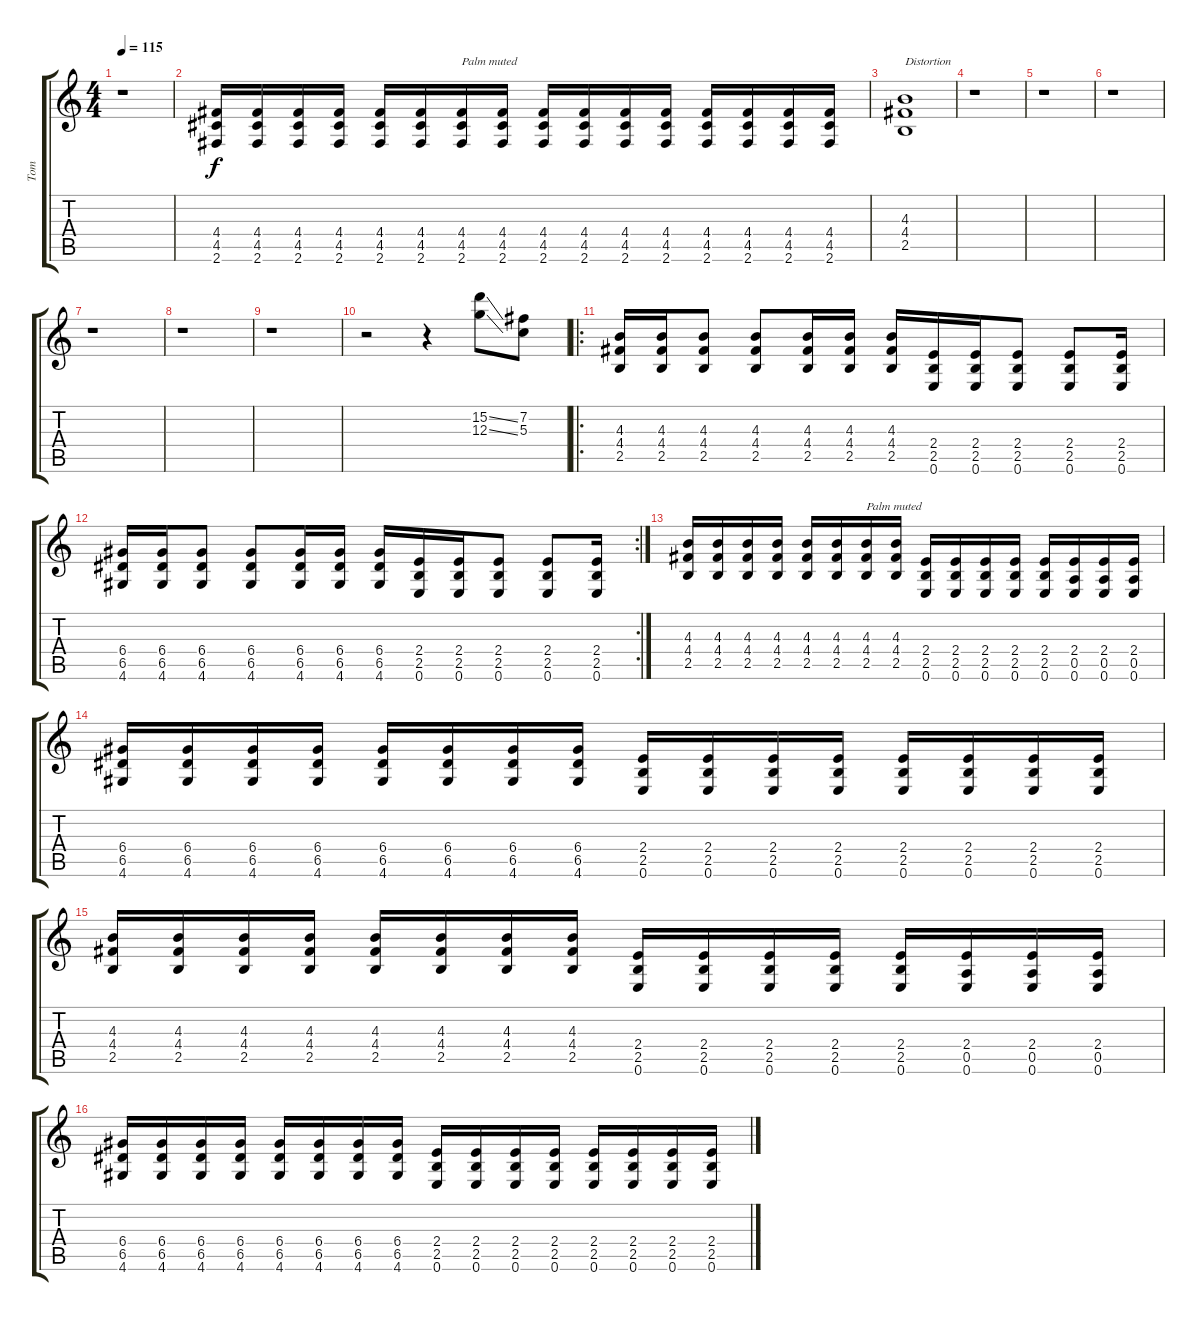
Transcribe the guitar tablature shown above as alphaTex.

\track ("Tom" "Tom") {instrument distortionguitar}
\staff {score tabs}
\tuning (E4 B3 G3 D3 A2 E2) {hide}
\ts (4 4)
\tempo 115
\clef g2
\ks c
r.1{dy f instrument distortionguitar} |
(4.4 4.5 2.6).16{instrument electricguitarmuted} (4.4 4.5 2.6).16 (4.4 4.5 2.6).16 (4.4 4.5 2.6).16 (4.4 4.5 2.6).16 (4.4 4.5 2.6).16 (4.4 4.5 2.6).16{txt "Palm muted"} (4.4 4.5 2.6).16 (4.4 4.5 2.6).16 (4.4 4.5 2.6).16 (4.4 4.5 2.6).16 (4.4 4.5 2.6).16 (4.4 4.5 2.6).16 (4.4 4.5 2.6).16 (4.4 4.5 2.6).16 (4.4 4.5 2.6).16 |
(4.3 4.4 2.5).1{txt "Distortion" instrument distortionguitar} |
r.1 |
r.1 |
r.1 |
r.1 |
r.1 |
r.1 |
r.2 r.4 (15.2{ss} 12.3{ss}).8 (7.2 5.3).8 |
\ro
(4.3 4.4 2.5).16 (4.3 4.4 2.5).16 (4.3 4.4 2.5).8 (4.3 4.4 2.5).8 (4.3 4.4 2.5).16 (4.3 4.4 2.5).16 (4.3 4.4 2.5).16 (2.4 2.5 0.6).16 (2.4 2.5 0.6).16 (2.4 2.5 0.6).8 (2.4 2.5 0.6).8 (2.4 2.5 0.6).16 |
\rc 2
(6.4 6.5 4.6).16 (6.4 6.5 4.6).16 (6.4 6.5 4.6).8 (6.4 6.5 4.6).8 (6.4 6.5 4.6).16 (6.4 6.5 4.6).16 (6.4 6.5 4.6).16 (2.4 2.5 0.6).16 (2.4 2.5 0.6).16 (2.4 2.5 0.6).8 (2.4 2.5 0.6).8 (2.4 2.5 0.6).16 |
(4.3 4.4 2.5).16{instrument electricguitarmuted} (4.3 4.4 2.5).16 (4.3 4.4 2.5).16 (4.3 4.4 2.5).16 (4.3 4.4 2.5).16 (4.3 4.4 2.5).16 (4.3 4.4 2.5).16{txt "Palm muted"} (4.3 4.4 2.5).16 (2.4 2.5 0.6).16 (2.4 2.5 0.6).16 (2.4 2.5 0.6).16 (2.4 2.5 0.6).16 (2.4 2.5 0.6).16 (2.4 0.5 0.6).16 (2.4 0.5 0.6).16 (2.4 0.5 0.6).16 |
(6.4 6.5 4.6).16 (6.4 6.5 4.6).16 (6.4 6.5 4.6).16 (6.4 6.5 4.6).16{instrument electricguitarmuted} (6.4 6.5 4.6).16 (6.4 6.5 4.6).16 (6.4 6.5 4.6).16 (6.4 6.5 4.6).16 (2.4 2.5 0.6).16 (2.4 2.5 0.6).16 (2.4 2.5 0.6).16 (2.4 2.5 0.6).16 (2.4 2.5 0.6).16 (2.4 2.5 0.6).16 (2.4 2.5 0.6).16 (2.4 2.5 0.6).16 |
(4.3 4.4 2.5).16 (4.3 4.4 2.5).16 (4.3 4.4 2.5).16 (4.3 4.4 2.5).16 (4.3 4.4 2.5).16 (4.3 4.4 2.5).16{instrument electricguitarmuted} (4.3 4.4 2.5).16 (4.3 4.4 2.5).16 (2.4 2.5 0.6).16 (2.4 2.5 0.6).16 (2.4 2.5 0.6).16 (2.4 2.5 0.6).16 (2.4 2.5 0.6).16 (2.4 0.5 0.6).16 (2.4 0.5 0.6).16 (2.4 0.5 0.6).16 |
(6.4 6.5 4.6).16 (6.4 6.5 4.6).16 (6.4 6.5 4.6).16 (6.4 6.5 4.6).16 (6.4 6.5 4.6).16 (6.4 6.5 4.6).16{instrument electricguitarmuted} (6.4 6.5 4.6).16 (6.4 6.5 4.6).16 (2.4 2.5 0.6).16 (2.4 2.5 0.6).16 (2.4 2.5 0.6).16 (2.4 2.5 0.6).16 (2.4 2.5 0.6).16 (2.4 2.5 0.6).16 (2.4 2.5 0.6).16 (2.4 2.5 0.6).16
